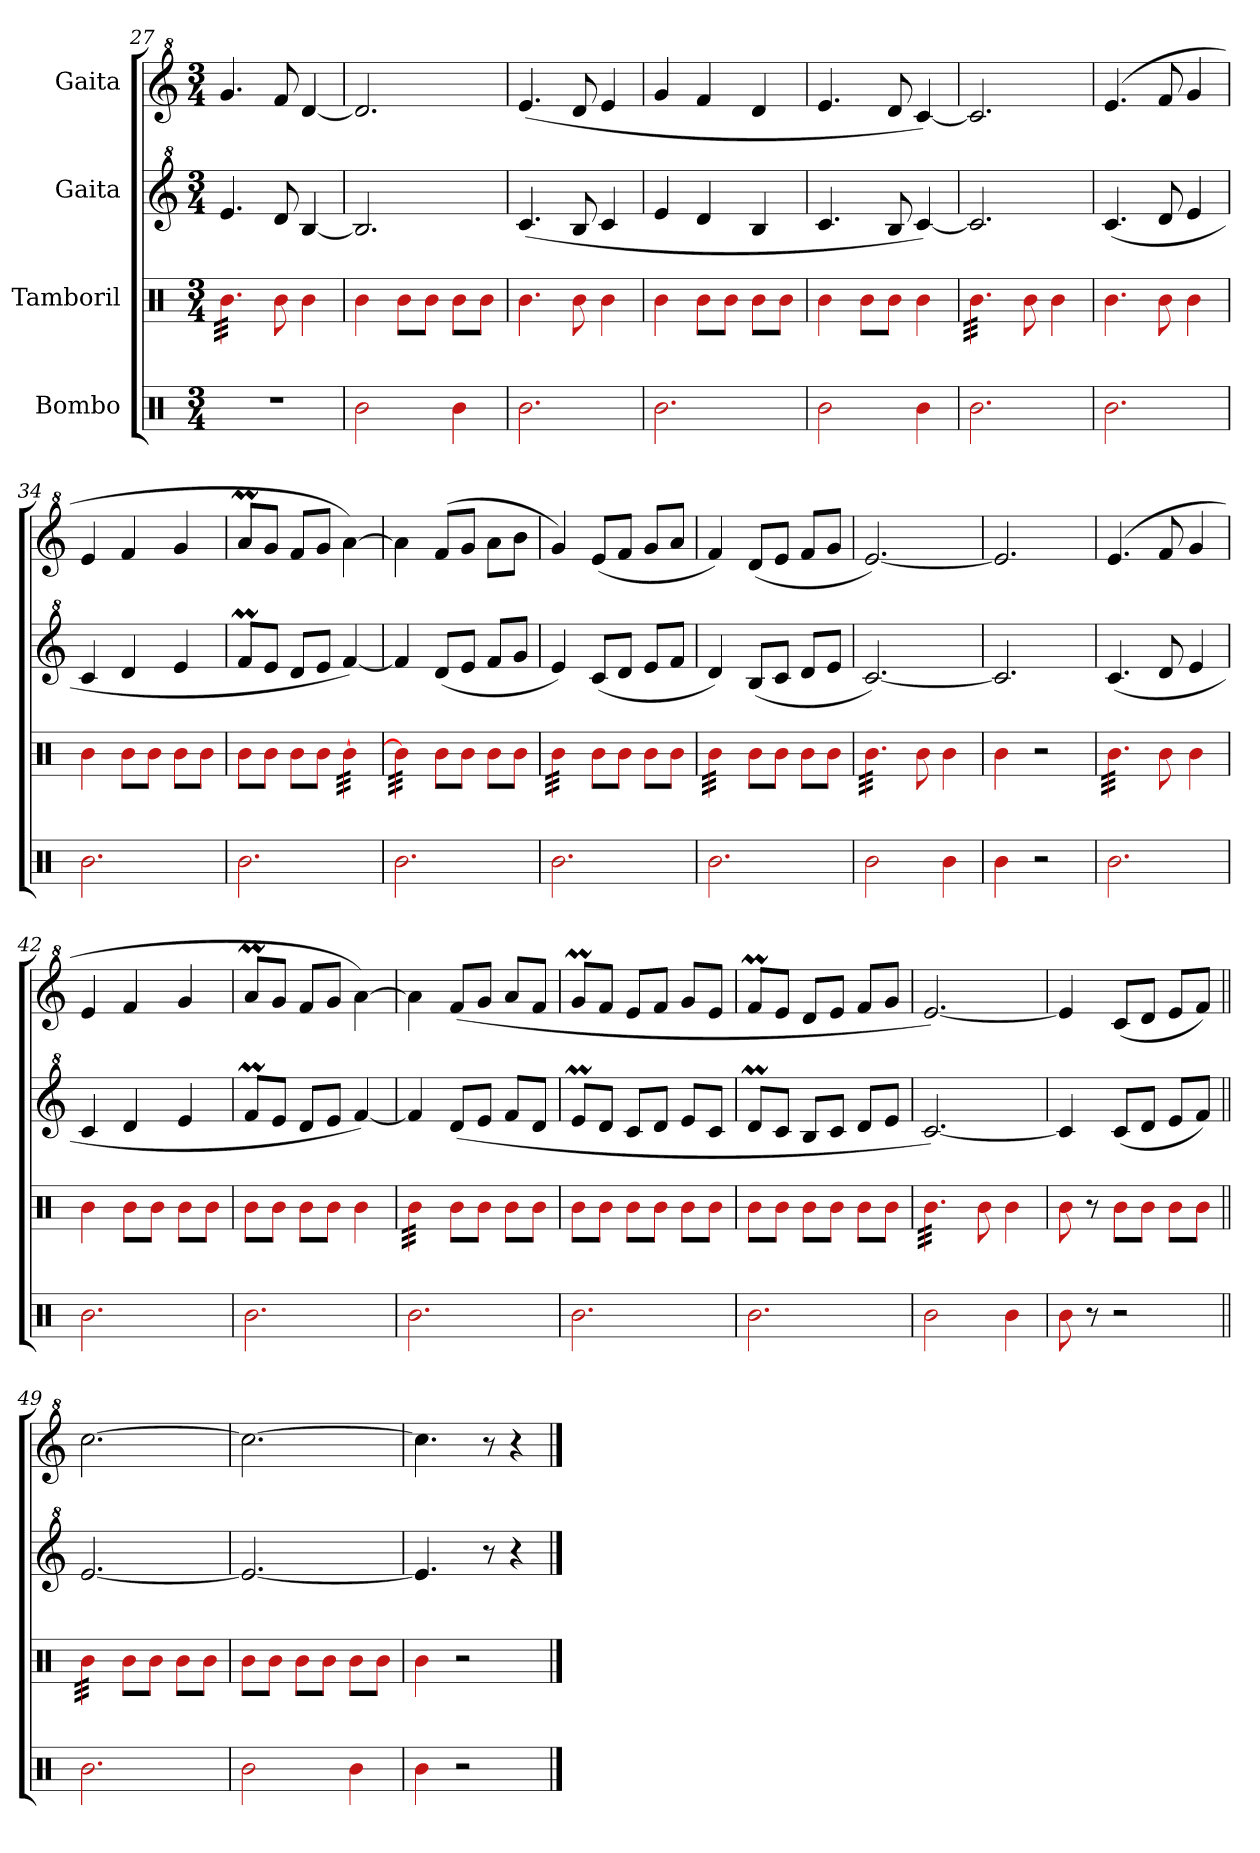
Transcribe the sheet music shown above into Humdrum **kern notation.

**kern	**kern	**kern	**kern
*part4	*part3	*part2	*part1
*staff4	*staff3	*staff2	*staff1
*I"Bombo	*I"Tamboril	*I"Gaita	*I"Gaita
*clefX	*clefX	*clefG^2	*clefG^2
*k[]	*k[]	*k[]	*k[]
*C:	*C:	*C:	*C:
*M3/4	*M3/4	*M3/4	*M3/4
=27	=27	=27	=27
*	*tremolo	*	*
2.r	32b\LLL	4.ee/	4.gg/
.	32b\	.	.
.	32b\	.	.
.	32b\	.	.
.	32b\	.	.
.	32b\	.	.
.	32b\	.	.
.	32b\	.	.
.	32b\	.	.
.	32b\	.	.
.	32b\	.	.
.	32b\JJJ	.	.
*	*Xtremolo	*	*
.	8b\	8dd/	8ff/
.	4b\	[4b/	[4dd/
!!LO:PB:g=z
=28	=28	=28	=28
2b\	4b\	2.b/]	2.dd/]
.	8b\L	.	.
.	8b\J	.	.
4b\	8b\L	.	.
.	8b\J	.	.
=29	=29	=29	=29
2.b\	4.b\	(4.cc/	(4.ee/
.	8b\	8b/	8dd/
.	4b\	4cc/	4ee/
=30	=30	=30	=30
2.b\	4b\	4ee/	4gg/
.	8b\L	4dd/	4ff/
.	8b\J	.	.
.	8b\L	4b/	4dd/
.	8b\J	.	.
=31	=31	=31	=31
2b\	4b\	4.cc/	4.ee/
.	8b\L	.	.
.	8b\J	8b/	8dd/
4b\	4b\	[4cc/)	[4cc/)
=32	=32	=32	=32
*	*tremolo	*	*
2.b\	32b\LLL	2.cc/]	2.cc/]
.	32b\	.	.
.	32b\	.	.
.	32b\	.	.
.	32b\	.	.
.	32b\	.	.
.	32b\	.	.
.	32b\	.	.
.	32b\	.	.
.	32b\	.	.
.	32b\	.	.
.	32b\JJJ	.	.
*	*Xtremolo	*	*
.	8b\	.	.
.	4b\	.	.
=33	=33	=33	=33
2.b\	4.b\	(4.cc/	(4.ee/
.	8b\	8dd/	8ff/
.	4b\	4ee/	4gg/
=34	=34	=34	=34
2.b\	4b\	4cc/	4ee/
.	8b\L	4dd/	4ff/
.	8b\J	.	.
.	8b\L	4ee/	4gg/
.	8b\J	.	.
=35	=35	=35	=35
2.b\	8b\L	8ffM/L	8aaM/L
.	8b\J	8ee/J	8gg/J
.	8b\L	8dd/L	8ff/L
.	8b\J	8ee/J	8gg/J
*	*tremolo	*	*
.	[32b\LLL	[4ff/)	[4aa\)
.	32b\	.	.
.	32b\	.	.
.	32b\	.	.
.	32b\	.	.
.	32b\	.	.
.	32b\	.	.
.	32b\JJJ	.	.
=36	=36	=36	=36
2.b\	32b\]LLL	4ff/]	4aa\]
.	32b\	.	.
.	32b\	.	.
.	32b\	.	.
.	32b\	.	.
.	32b\	.	.
.	32b\	.	.
.	32b\JJJ	.	.
*	*Xtremolo	*	*
.	8b\L	(8dd/L	(8ff/L
.	8b\J	8ee/J	8gg/J
.	8b\L	8ff/L	8aa\L
.	8b\J	8gg/J	8bb\J
!!LO:LB:g=z
=37	=37	=37	=37
*	*tremolo	*	*
2.b\	32b\LLL	4ee/)	4gg/)
.	32b\	.	.
.	32b\	.	.
.	32b\	.	.
.	32b\	.	.
.	32b\	.	.
.	32b\	.	.
.	32b\JJJ	.	.
*	*Xtremolo	*	*
.	8b\L	(8cc/L	(8ee/L
.	8b\J	8dd/J	8ff/J
.	8b\L	8ee/L	8gg/L
.	8b\J	8ff/J	8aa/J
=38	=38	=38	=38
*	*tremolo	*	*
2.b\	32b\LLL	4dd/)	4ff/)
.	32b\	.	.
.	32b\	.	.
.	32b\	.	.
.	32b\	.	.
.	32b\	.	.
.	32b\	.	.
.	32b\JJJ	.	.
*	*Xtremolo	*	*
.	8b\L	(8b/L	(8dd/L
.	8b\J	8cc/J	8ee/J
.	8b\L	8dd/L	8ff/L
.	8b\J	8ee/J	8gg/J
=39	=39	=39	=39
*	*tremolo	*	*
2b\	32b\LLL	[2.cc/)	[2.ee/)
.	32b\	.	.
.	32b\	.	.
.	32b\	.	.
.	32b\	.	.
.	32b\	.	.
.	32b\	.	.
.	32b\	.	.
.	32b\	.	.
.	32b\	.	.
.	32b\	.	.
.	32b\JJJ	.	.
*	*Xtremolo	*	*
.	8b\	.	.
4b\	4b\	.	.
=40	=40	=40	=40
4b\	4b\	2.cc/]	2.ee/]
2r	2r	.	.
=41	=41	=41	=41
*	*tremolo	*	*
2.b\	32b\LLL	(4.cc/	(4.ee/
.	32b\	.	.
.	32b\	.	.
.	32b\	.	.
.	32b\	.	.
.	32b\	.	.
.	32b\	.	.
.	32b\	.	.
.	32b\	.	.
.	32b\	.	.
.	32b\	.	.
.	32b\JJJ	.	.
*	*Xtremolo	*	*
.	8b\	8dd/	8ff/
.	4b\	4ee/	4gg/
=42	=42	=42	=42
2.b\	4b\	4cc/	4ee/
.	8b\L	4dd/	4ff/
.	8b\J	.	.
.	8b\L	4ee/	4gg/
.	8b\J	.	.
=43	=43	=43	=43
2.b\	8b\L	8ffM/L	8aaM/L
.	8b\J	8ee/J	8gg/J
.	8b\L	8dd/L	8ff/L
.	8b\J	8ee/J	8gg/J
.	4b\	[4ff/)	[4aa\)
=44	=44	=44	=44
*	*tremolo	*	*
2.b\	32b\LLL	4ff/]	4aa\]
.	32b\	.	.
.	32b\	.	.
.	32b\	.	.
.	32b\	.	.
.	32b\	.	.
.	32b\	.	.
.	32b\JJJ	.	.
*	*Xtremolo	*	*
.	8b\L	(8dd/L	(8ff/L
.	8b\J	8ee/J	8gg/J
.	8b\L	8ff/L	8aa/L
.	8b\J	8dd/J	8ff/J
=45	=45	=45	=45
2.b\	8b\L	8eem/L	8ggM/L
.	8b\J	8dd/J	8ff/J
.	8b\L	8cc/L	8ee/L
.	8b\J	8dd/J	8ff/J
.	8b\L	8ee/L	8gg/L
.	8b\J	8cc/J	8ee/J
!!LO:LB:g=z
=46	=46	=46	=46
2.b\	8b\L	8ddM/L	8ffM/L
.	8b\J	8cc/J	8ee/J
.	8b\L	8b/L	8dd/L
.	8b\J	8cc/J	8ee/J
.	8b\L	8dd/L	8ff/L
.	8b\J	8ee/J	8gg/J
=47	=47	=47	=47
*	*tremolo	*	*
2b\	32b\LLL	[2.cc/)	[2.ee/)
.	32b\	.	.
.	32b\	.	.
.	32b\	.	.
.	32b\	.	.
.	32b\	.	.
.	32b\	.	.
.	32b\	.	.
.	32b\	.	.
.	32b\	.	.
.	32b\	.	.
.	32b\JJJ	.	.
*	*Xtremolo	*	*
.	8b\	.	.
4b\	4b\	.	.
=48	=48	=48	=48
8b\	8b\	4cc/]	4ee/]
8r	8r	.	.
2r	8b\L	(8cc/L	(8cc/L
.	8b\J	8dd/J	8dd/J
.	8b\L	8ee/L	8ee/L
.	8b\J	8ff/J)	8ff/J)
=49||	=49||	=49||	=49||
*	*tremolo	*	*
2.b\	32b\LLL	[2.ee/	[2.ccc\
.	32b\	.	.
.	32b\	.	.
.	32b\	.	.
.	32b\	.	.
.	32b\	.	.
.	32b\	.	.
.	32b\JJJ	.	.
*	*Xtremolo	*	*
.	8b\L	.	.
.	8b\J	.	.
.	8b\L	.	.
.	8b\J	.	.
=50	=50	=50	=50
2b\	8b\L	2.ee/_	2.ccc\_
.	8b\J	.	.
.	8b\L	.	.
.	8b\J	.	.
4b\	8b\L	.	.
.	8b\J	.	.
=51	=51	=51	=51
4b\	4b\	4.ee/]	4.ccc\]
2r	2r	.	.
.	.	8r	8r
.	.	4r	4r
==	==	==	==
*-	*-	*-	*-
